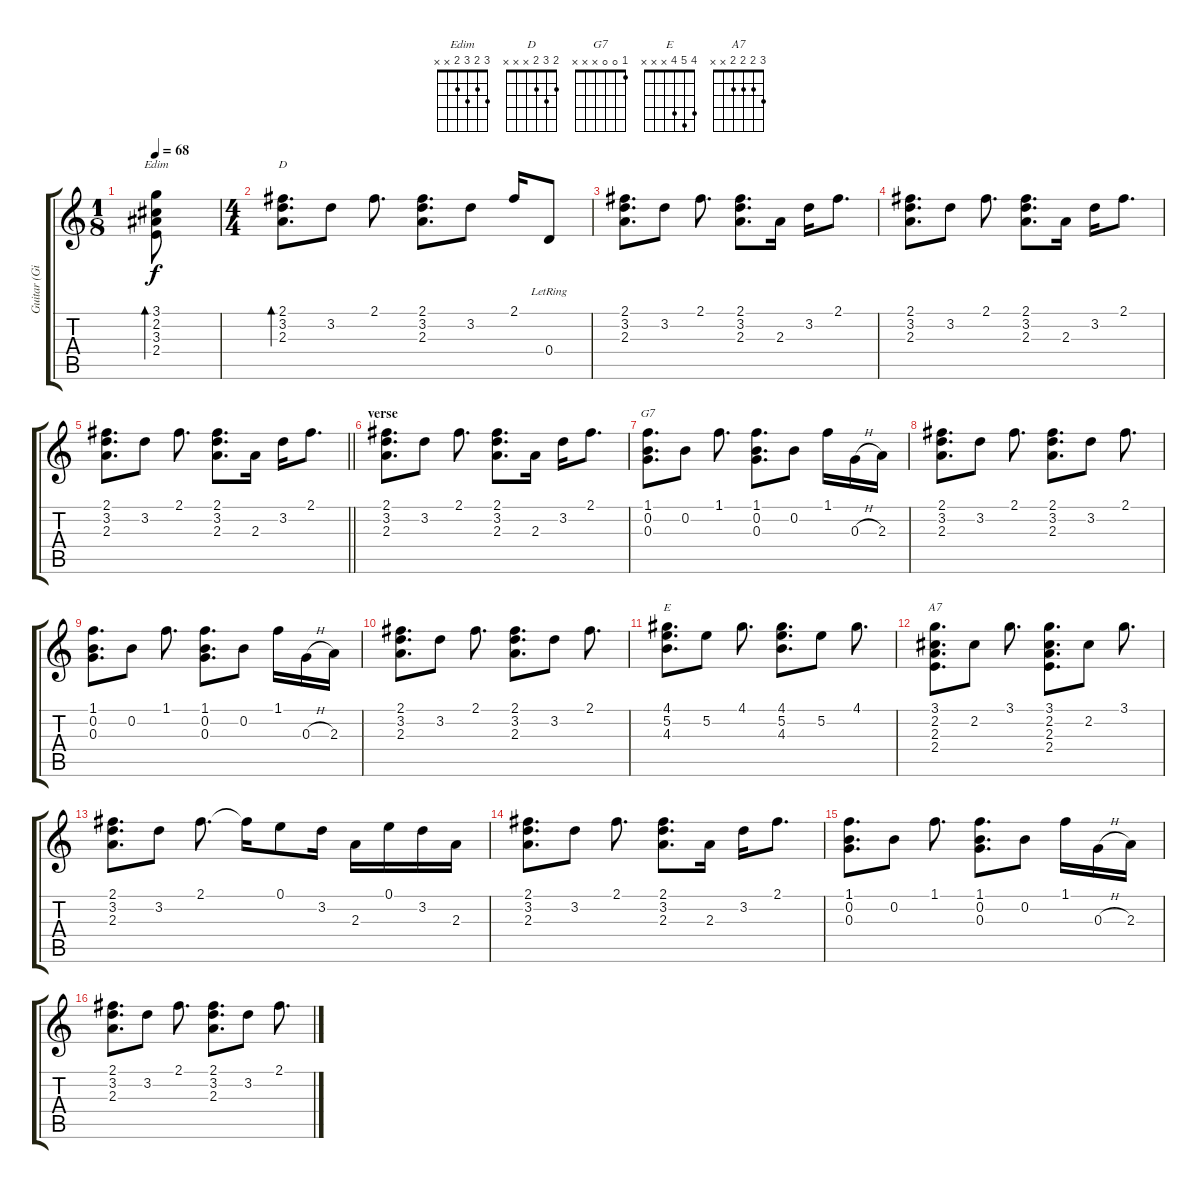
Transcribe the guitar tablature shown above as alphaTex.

\track ("Guitar (Gilmour)" "Guitar (Gi") {instrument electricguitarjazz}
\staff {score tabs}
\tuning (E4 B3 G3 D3 A2 E2) {hide}
\chord ("Edim" 3 2 3 2 x x)
\chord ("D" 2 3 2 x x x)
\chord ("G7" 1 0 0 x x x)
\chord ("E" 4 5 4 x x x)
\chord ("A7" 3 2 2 2 x x)
\ts (1 8)
\tempo 68
\clef g2
\ks c
(3.1 2.2 3.3 2.4).8{bd 60 ch "Edim" dy f instrument electricguitarjazz} |
\ts (4 4)
(2.1 3.2 2.3).8{d bd 60 ch "D"} 3.2.8 2.1.8{d} (2.1 3.2 2.3).8{d} 3.2.8 2.1.16 0.4{lr}.8 |
(2.1 3.2 2.3).8{d} 3.2.8 2.1.8{d} (2.1 3.2 2.3).8{d} 2.3.16 3.2.16 2.1.8{d} |
(2.1 3.2 2.3).8{d} 3.2.8 2.1.8{d} (2.1 3.2 2.3).8{d} 2.3.16 3.2.16 2.1.8{d} |
\barLineRight lightlight
(2.1 3.2 2.3).8{d} 3.2.8 2.1.8{d} (2.1 3.2 2.3).8{d} 2.3.16 3.2.16 2.1.8{d} |
\section ("" "verse")
(2.1 3.2 2.3).8{d} 3.2.8 2.1.8{d} (2.1 3.2 2.3).8{d} 2.3.16 3.2.16 2.1.8{d} |
(1.1 0.2 0.3).8{d ch "G7"} 0.2.8 1.1.8{d} (1.1 0.2 0.3).8{d} 0.2.8 1.1.16 0.3{h}.16 2.3.16 |
(2.1 3.2 2.3).8{d} 3.2.8 2.1.8{d} (2.1 3.2 2.3).8{d} 3.2.8 2.1.8{d} |
(1.1 0.2 0.3).8{d} 0.2.8 1.1.8{d} (1.1 0.2 0.3).8{d} 0.2.8 1.1.16 0.3{h}.16 2.3.16 |
(2.1 3.2 2.3).8{d} 3.2.8 2.1.8{d} (2.1 3.2 2.3).8{d} 3.2.8 2.1.8{d} |
(4.1 5.2 4.3).8{d ch "E"} 5.2.8 4.1.8{d} (4.1 5.2 4.3).8{d} 5.2.8 4.1.8{d} |
(3.1 2.2 2.3 2.4).8{d ch "A7"} 2.2.8 3.1.8{d} (3.1 2.2 2.3 2.4).8{d} 2.2.8 3.1.8{d} |
(2.1 3.2 2.3).8{d} 3.2.8 2.1.8{d} 2.1{t}.16 0.1.8 3.2.16 2.3.16 0.1.16 3.2.16 2.3.16 |
(2.1 3.2 2.3).8{d} 3.2.8 2.1.8{d} (2.1 3.2 2.3).8{d} 2.3.16 3.2.16 2.1.8{d} |
(1.1 0.2 0.3).8{d} 0.2.8 1.1.8{d} (1.1 0.2 0.3).8{d} 0.2.8 1.1.16 0.3{h}.16 2.3.16 |
(2.1 3.2 2.3).8{d} 3.2.8 2.1.8{d} (2.1 3.2 2.3).8{d} 3.2.8 2.1.8{d}
